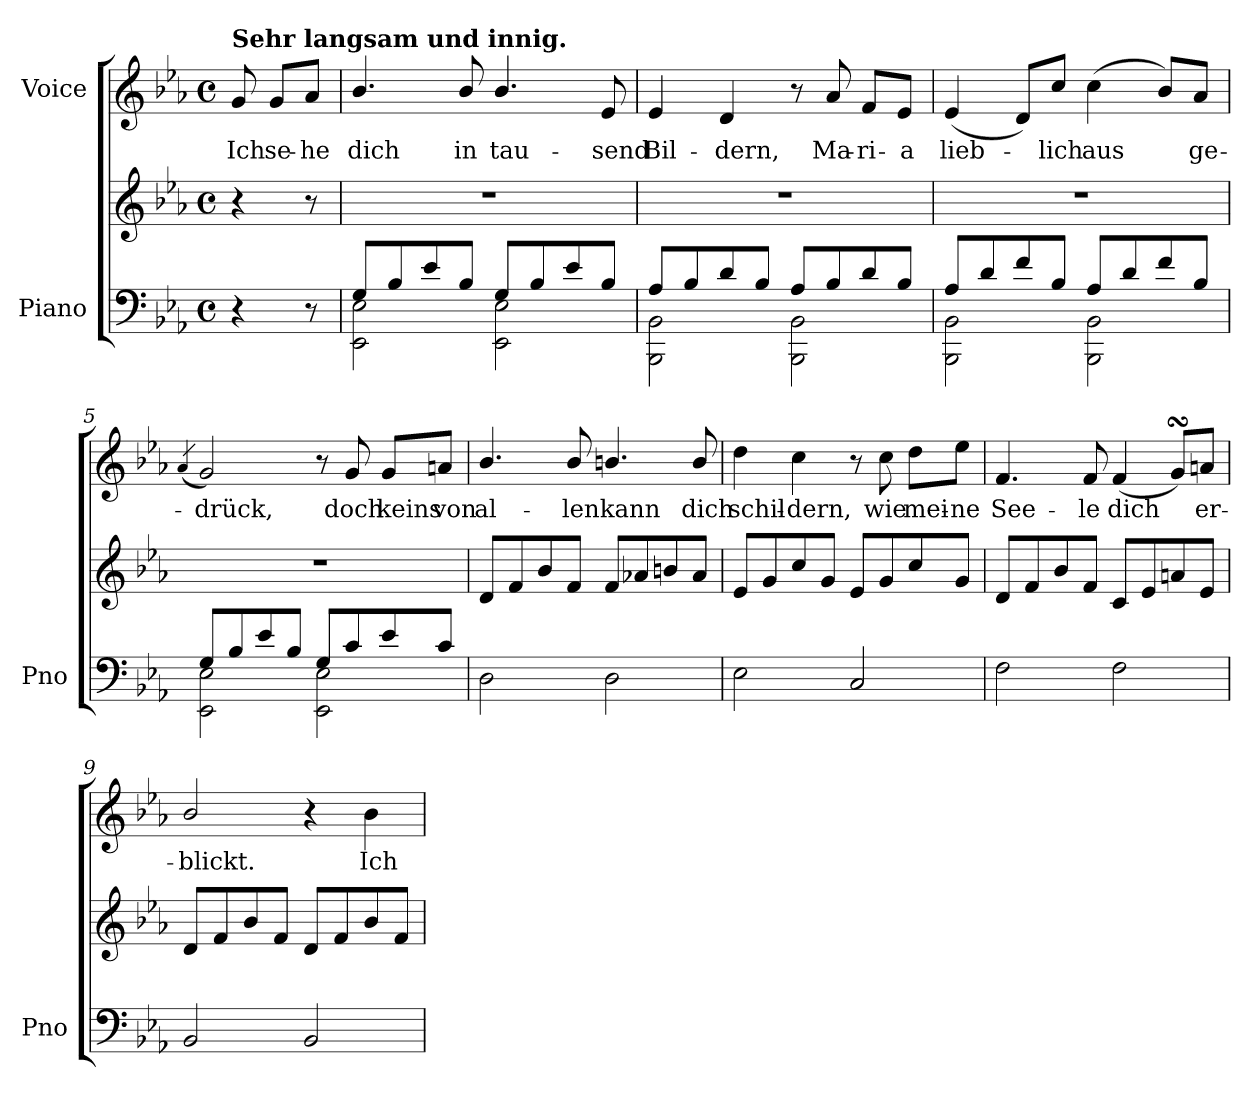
**kern	**kern	**kern	**text
*part2	*part2	*part1	*part1
*staff3	*staff2	*staff1	*staff1
*I"Piano	*	*I"Voice	*
*I'Pno	*	*	*
*clefF4	*clefG2	*clefG2	*
*k[b-e-a-]	*k[b-e-a-]	*k[b-e-a-]	*
*M4/4	*M4/4	*M4/4	*
*met(c)	*met(c)	*met(c)	*
=1	=1	=1	=1
!	!	!LO:TX:a:B:t=Sehr langsam und innig.	!
!	!	!	!LO:LY:b
4r	4r	8g/	Ich
!	!	!	!LO:LY:b
.	.	8g/L	se-
!	!	!	!LO:LY:b
8r	8r	8a-/J	-he
=2	=2	=2	=2
*^	*	*	*
!	!	!	!	!LO:LY:b
2EE-\ 2E-\	8G/L	1r	4.b-/	dich
.	8B-/	.	.	.
.	8e-/	.	.	.
!	!	!	!	!LO:LY:b
.	8B-/J	.	8b-/	in
!	!	!	!	!LO:LY:b
2EE-\ 2E-\	8G/L	.	4.b-/	tau-
.	8B-/	.	.	.
.	8e-/	.	.	.
!	!	!	!	!LO:LY:b
.	8B-/J	.	8e-/	-send
=3	=3	=3	=3	=3
!	!	!	!	!LO:LY:b
2BBB-\ 2BB-\	8A-/L	1r	4e-/	Bil-
.	8B-/	.	.	.
!	!	!	!	!LO:LY:b
.	8d/	.	4d/	-dern,
.	8B-/J	.	.	.
2BBB-\ 2BB-\	8A-/L	.	8r	.
!	!	!	!	!LO:LY:b
.	8B-/	.	8a-/	Ma-
!	!	!	!	!LO:LY:b
.	8d/	.	8f/L	-ri-
!	!	!	!	!LO:LY:b
.	8B-/J	.	8e-/J	-a
!!LO:LB:g=z
=4	=4	=4	=4	=4
!	!	!	!	!LO:LY:b
2BBB-\ 2BB-\	8A-/L	1r	(4e-/	lieb-
.	8d/	.	.	.
.	8f/	.	8d/L)	.
!	!	!	!	!LO:LY:b
.	8B-/J	.	8cc/J	-lich
!	!	!	!	!LO:LY:b
2BBB-\ 2BB-\	8A-/L	.	(4cc\	aus
.	8d/	.	.	.
.	8f/	.	8b-/L)	.
!	!	!	!	!LO:LY:b
.	8B-/J	.	8a-/J	ge-
!!LO:LB:g=z
=5	=5	=5	=5	=5
.	.	.	(4qa-/	.
!	!	!	!	!LO:LY:b
2EE-\ 2E-\	8G/L	1r	2g/)	drück,
.	8B-/	.	.	.
.	8e-/	.	.	.
.	8B-/J	.	.	.
2EE-\ 2E-\	8G/L	.	8r	.
!	!	!	!	!LO:LY:b
.	8c/	.	8g/	doch
!	!	!	!	!LO:LY:b
.	8e-/	.	8g/L	keins
!	!	!	!	!LO:LY:b
.	8c/J	.	8an/J	von
=6	=6	=6	=6	=6
!	!	!	!	!LO:LY:b
*v	*v	*	*	*
2D\	8d/L	4.b-/	al-
.	8f/	.	.
.	8b-/	.	.
!	!	!	!LO:LY:b
.	8f/J	8b-/	-len
!	!	!	!LO:LY:b
2D\	8f/L	4.bn/	kann
.	8a-X/	.	.
.	8bn/	.	.
!	!	!	!LO:LY:b
.	8a-/J	8b/	dich
=7	=7	=7	=7
!	!	!	!LO:LY:b
2E-\	8e-/L	4dd\	schil-
.	8g/	.	.
!	!	!	!LO:LY:b
.	8cc/	4cc\	-dern,
.	8g/J	.	.
2C/	8e-/L	8r	.
!	!	!	!LO:LY:b
.	8g/	8cc\	wie
!	!	!	!LO:LY:b
.	8cc/	8dd\L	mei-
!	!	!	!LO:LY:b
.	8g/J	8ee-\J	-ne
!!LO:PB:g=z
=8	=8	=8	=8
!	!	!	!LO:LY:b
2F\	8d/L	4.f/	See-
.	8f/	.	.
.	8b-/	.	.
!	!	!	!LO:LY:b
.	8f/J	8f/	-le
!	!	!	!LO:LY:b
2F\	8c/L	(4f/	dich
.	8e-/	.	.
.	8an/	8gsSsS/L)	.
!	!	!	!LO:LY:b
.	8e-/J	8an/J	er-
=9	=9	=9	=9
!	!	!	!LO:LY:b
2BB-/	8d/L	2b-/	-blickt.
.	8f/	.	.
.	8b-/	.	.
.	8f/J	.	.
2BB-/	8d/L	4r	.
.	8f/	.	.
!	!	!	!LO:LY:b
.	8b-/	4b-\	Ich
.	8f/J	.	.
=	=	=	=
*-	*-	*-	*-
